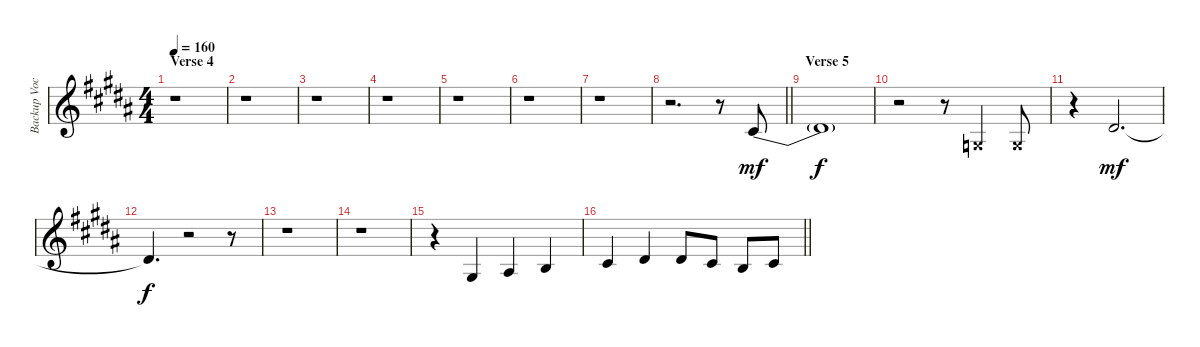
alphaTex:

\track ("Backup Vocals 2" "Backup Voc") {instrument tenorsax}
\staff {score}
\tuning (E4 B3 G3 D3 A2 E2) {hide}
\ts (4 4)
\section ("" "Verse 4")
\tempo 160
\clef g2
\ks b
r.1{dy fff} |
r.1 |
r.1 |
r.1 |
r.1 |
r.1 |
r.1 |
\barLineRight lightlight
r.2{d} r.8 2.2{be (bend 0 0 60 4)}.8{dy mf} |
\section ("" "Verse 5")
2.2{t}.1{dy f} |
r.2 r.8 0.3{x}.4 0.3{x}.8 |
r.4 4.2.2{d dy mf} |
4.2{t}.4{d dy f} r.2 r.8 |
r.1 |
r.1 |
r.4 1.3.4 3.3.4 4.3.4 |
\barLineRight lightlight
2.2.4 4.2.4 4.2.8 2.2.8 0.2.8 2.2.8
